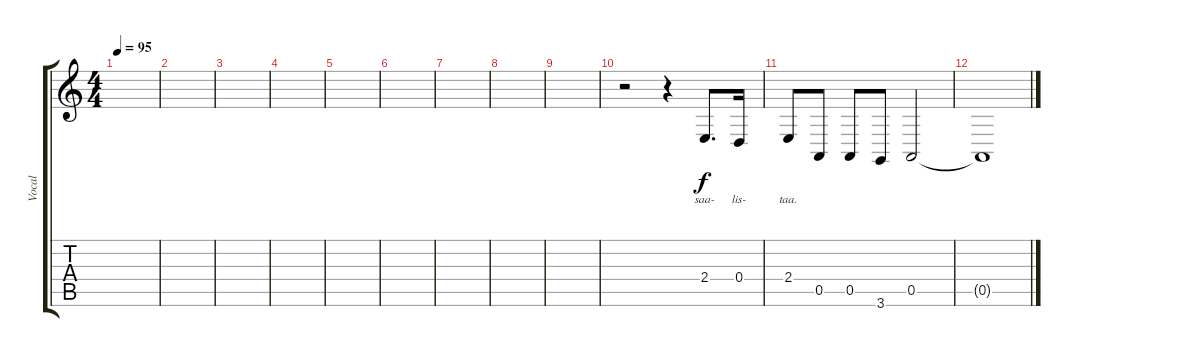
\track ("Vocal" "Vocal") {instrument oboe}
\staff {score tabs}
\tuning (E4 B3 G3 D3 A2 E2) {hide}
\ts (4 4)
\tempo 95
\clef g2
\ks c
|
|
|
|
|
|
|
|
|
r.2 r.4 2.4.8{d lyrics (0 "saa-") lyrics (1 "") lyrics (2 "") lyrics (3 "") lyrics (4 "")} 0.4.16{lyrics (0 "lis-") lyrics (1 "") lyrics (2 "") lyrics (3 "") lyrics (4 "")} |
2.4.8{lyrics (0 "taa.") lyrics (1 "") lyrics (2 "") lyrics (3 "") lyrics (4 "")} 0.5.8 0.5.8 3.6.8 0.5.2 |
0.5{t}.1
